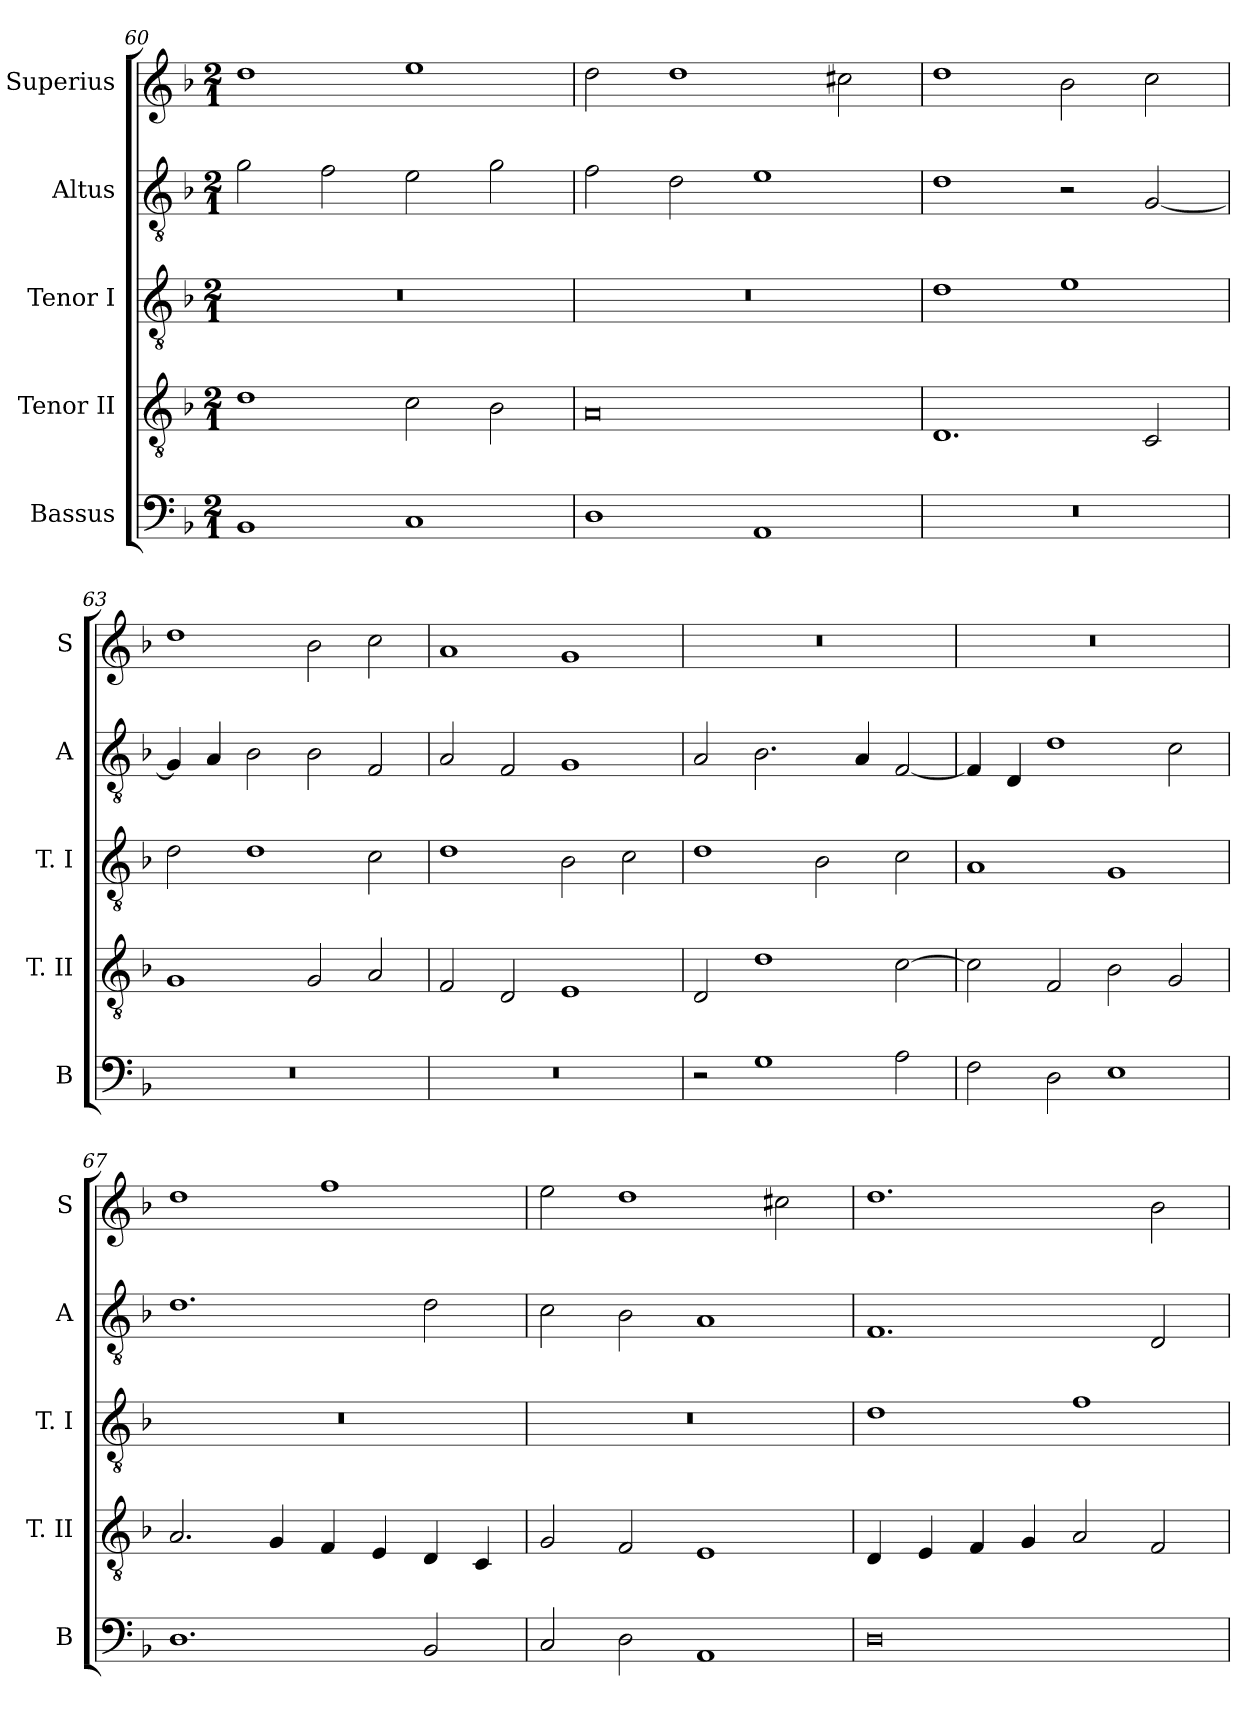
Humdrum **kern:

**kern	**kern	**kern	**kern	**kern
*part5	*part4	*part3	*part2	*part1
*staff5	*staff4	*staff3	*staff2	*staff1
*I"Bassus	*I"Tenor II	*I"Tenor I	*I"Altus	*I"Superius
*I'B	*I'T. II	*I'T. I	*I'A	*I'S
*clefF4	*clefGv2	*clefGv2	*clefGv2	*clefG2
*k[b-]	*k[b-]	*k[b-]	*k[b-]	*k[b-]
*M2/1	*M2/1	*M2/1	*M2/1	*M2/1
=60	=60	=60	=60	=60
1BB-	1d	0r	2g	1dd
.	.	.	2f	.
1C	2c	.	2e	1ee
.	2B-	.	2g	.
=61	=61	=61	=61	=61
1D	0A	0r	2f	2dd
.	.	.	2d	1dd
1AA	.	.	1e	.
.	.	.	.	2cc#X
=62	=62	=62	=62	=62
0r	1.D	1d	1d	1dd
.	.	1e	2r	2b-
.	2C	.	[2G	2cc
=63	=63	=63	=63	=63
0r	1G	2d	4G]	1dd
.	.	.	4A	.
.	.	1d	2B-	.
.	2G	.	2B-	2b-
.	2A	2c	2F	2cc
=64	=64	=64	=64	=64
0r	2F	1d	2A	1a
.	2D	.	2F	.
.	1E	2B-	1G	1g
.	.	2c	.	.
=65	=65	=65	=65	=65
2r	2D	1d	2A	0r
1G	1d	.	2.B-	.
.	.	2B-	.	.
.	.	.	4A	.
2A	[2c	2c	[2F	.
=66	=66	=66	=66	=66
2F	2c]	1A	4F]	0r
.	.	.	4D	.
2D	2F	.	1d	.
1E	2B-	1G	.	.
.	2G	.	2c	.
=67	=67	=67	=67	=67
1.D	2.A	0r	1.d	1dd
.	4G	.	.	.
.	4F	.	.	1ff
.	4E	.	.	.
2BB-	4D	.	2d	.
.	4C	.	.	.
=68	=68	=68	=68	=68
2C	2G	0r	2c	2ee
2D	2F	.	2B-	1dd
1AA	1E	.	1A	.
.	.	.	.	2cc#X
=69	=69	=69	=69	=69
0D	4D	1d	1.F	1.dd
.	4E	.	.	.
.	4F	.	.	.
.	4G	.	.	.
.	2A	1f	.	.
.	2F	.	2D	2b-
=	=	=	=	=
*-	*-	*-	*-	*-
